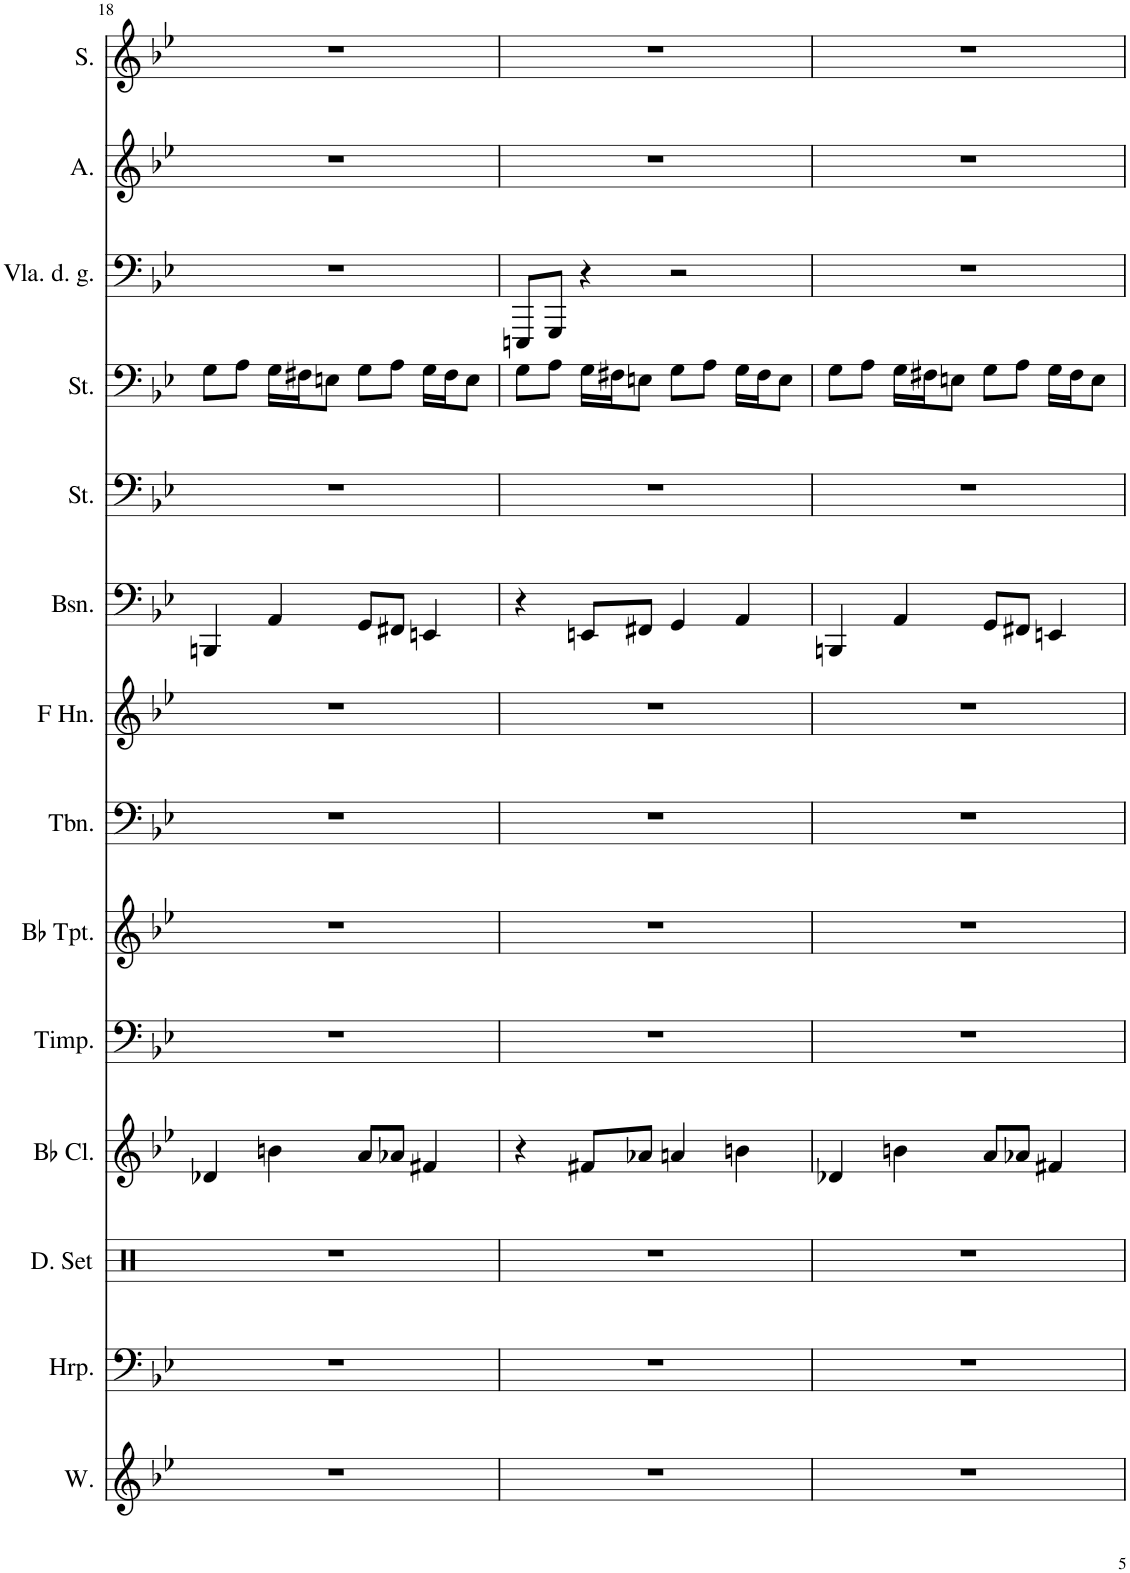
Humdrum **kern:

**kern	**kern	**kern	**kern	**kern	**kern	**kern	**kern	**kern	**kern	**kern	**kern	**kern	**kern
*part14	*part13	*part12	*part11	*part10	*part9	*part8	*part7	*part6	*part5	*part4	*part3	*part2	*part1
*staff14	*staff13	*staff12	*staff11	*staff10	*staff9	*staff8	*staff7	*staff6	*staff5	*staff4	*staff3	*staff2	*staff1
*I"Winds, Flute	*I"Harp, Harp	*I"Drumset, feedback appreciated	*I"Bb Clarinet, Clarinet	*I"Timpani, Timpani	*I"Bb Trumpet, The Midi Zone	*I"Trombone, Trombone	*I"Horn in F, Brv13@aol.com	*I"Bassoon, Brandon Vidal	*I"Strings, sequenced by	*I"Strings, EPISODE I	*I"Viola da gamba, The Phantom Menace	*I"Alto, Duel of the Fates	*I"Soprano, John William's
*I'W.	*I'Hrp.	*I'D. Set	*I'Bb Cl.	*I'Timp.	*I'Bb Tpt.	*I'Tbn.	*	*I'Bsn.	*I'St.	*I'St.	*I'Vla. d. g.	*I'A.	*I'S.
!!LO:PB:g=z
*clefG2	*clefF4	*clefX	*clefG2	*clefF4	*clefG2	*clefF4	*clefG2	*clefF4	*clefF4	*clefF4	*clefF4	*clefG2	*clefG2
*	*	*	*Trd1c2	*	*Trd1c2	*	*Trd4c7	*	*	*	*	*	*
*k[b-e-]	*k[b-e-]	*k[]	*k[b-e-]	*k[b-e-]	*k[b-e-]	*k[b-e-]	*k[b-e-]	*k[b-e-]	*k[b-e-]	*k[b-e-]	*k[b-e-]	*k[b-e-]	*k[b-e-]
*M4/4	*M4/4	*M4/4	*M4/4	*M4/4	*M4/4	*M4/4	*M4/4	*M4/4	*M4/4	*M4/4	*M4/4	*M4/4	*M4/4
=18	=18	=18	=18	=18	=18	=18	=18	=18	=18	=18	=18	=18	=18
1r	1r	1r	4d-X/	1r	1r	1r	1r	4BBBn/	1r	8G\L	1r	1r	1r
.	.	.	.	.	.	.	.	.	.	8A\J	.	.	.
.	.	.	4bn\	.	.	.	.	4AA/	.	16G\LL	.	.	.
.	.	.	.	.	.	.	.	.	.	16F#X\J	.	.	.
.	.	.	.	.	.	.	.	.	.	8En\J	.	.	.
.	.	.	8a/L	.	.	.	.	8GG/L	.	8G\L	.	.	.
.	.	.	8a-X/J	.	.	.	.	8FF#X/J	.	8A\J	.	.	.
.	.	.	4f#X/	.	.	.	.	4EEn/	.	16G\LL	.	.	.
.	.	.	.	.	.	.	.	.	.	16F#\J	.	.	.
.	.	.	.	.	.	.	.	.	.	8E\J	.	.	.
=19	=19	=19	=19	=19	=19	=19	=19	=19	=19	=19	=19	=19	=19
1r	1r	1r	4r	1r	1r	1r	1r	4r	1r	8G\L	8EEEn/L	1r	1r
.	.	.	.	.	.	.	.	.	.	8A\J	8GGG/J	.	.
.	.	.	8f#X/L	.	.	.	.	8EEn/L	.	16G\LL	4r	.	.
.	.	.	.	.	.	.	.	.	.	16F#X\J	.	.	.
.	.	.	8a-X/J	.	.	.	.	8FF#X/J	.	8En\J	.	.	.
.	.	.	4an/	.	.	.	.	4GG/	.	8G\L	2r	.	.
.	.	.	.	.	.	.	.	.	.	8A\J	.	.	.
.	.	.	4bn\	.	.	.	.	4AA/	.	16G\LL	.	.	.
.	.	.	.	.	.	.	.	.	.	16F#\J	.	.	.
.	.	.	.	.	.	.	.	.	.	8E\J	.	.	.
=20	=20	=20	=20	=20	=20	=20	=20	=20	=20	=20	=20	=20	=20
1r	1r	1r	4d-X/	1r	1r	1r	1r	4BBBn/	1r	8G\L	1r	1r	1r
.	.	.	.	.	.	.	.	.	.	8A\J	.	.	.
.	.	.	4bn\	.	.	.	.	4AA/	.	16G\LL	.	.	.
.	.	.	.	.	.	.	.	.	.	16F#X\J	.	.	.
.	.	.	.	.	.	.	.	.	.	8En\J	.	.	.
.	.	.	8a/L	.	.	.	.	8GG/L	.	8G\L	.	.	.
.	.	.	8a-X/J	.	.	.	.	8FF#X/J	.	8A\J	.	.	.
.	.	.	4f#X/	.	.	.	.	4EEn/	.	16G\LL	.	.	.
.	.	.	.	.	.	.	.	.	.	16F#\J	.	.	.
.	.	.	.	.	.	.	.	.	.	8E\J	.	.	.
=	=	=	=	=	=	=	=	=	=	=	=	=	=
*-	*-	*-	*-	*-	*-	*-	*-	*-	*-	*-	*-	*-	*-
